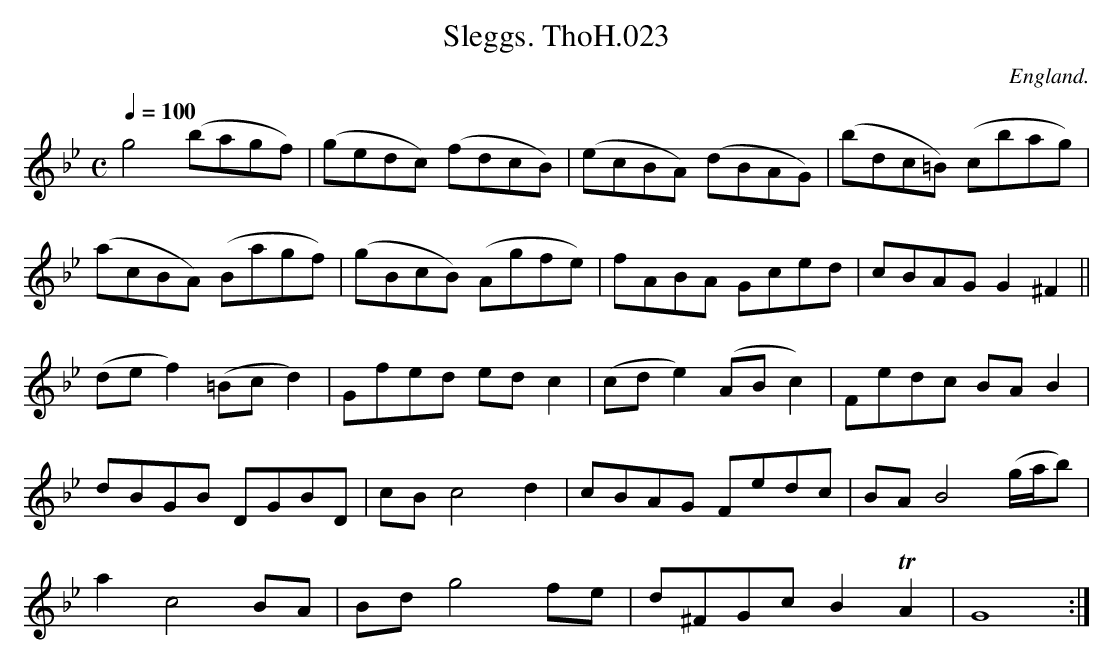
X:1
T:Sleggs. ThoH.023
Q:1/4=100
M:C
L:1/8
O:England.
K:Gm
g4(bagf)|(gedc) (fdcB)|(ecBA) (dBAG)|(bdc=B) (cbag)|
(acBA) (Bagf)|(gBcB) (Agfe)|fABA Gced|cBAGG2^F2||
(def2)(=Bcd2)|Gfed edc2|(cde2)(ABc2)|Fedc BAB2|
dBGB DGBD|cBc4d2|cBAG Fedc|BAB4(g/a/b)|
a2c4BA|Bdg4fe|d^FGcB2TA2|G8:|
